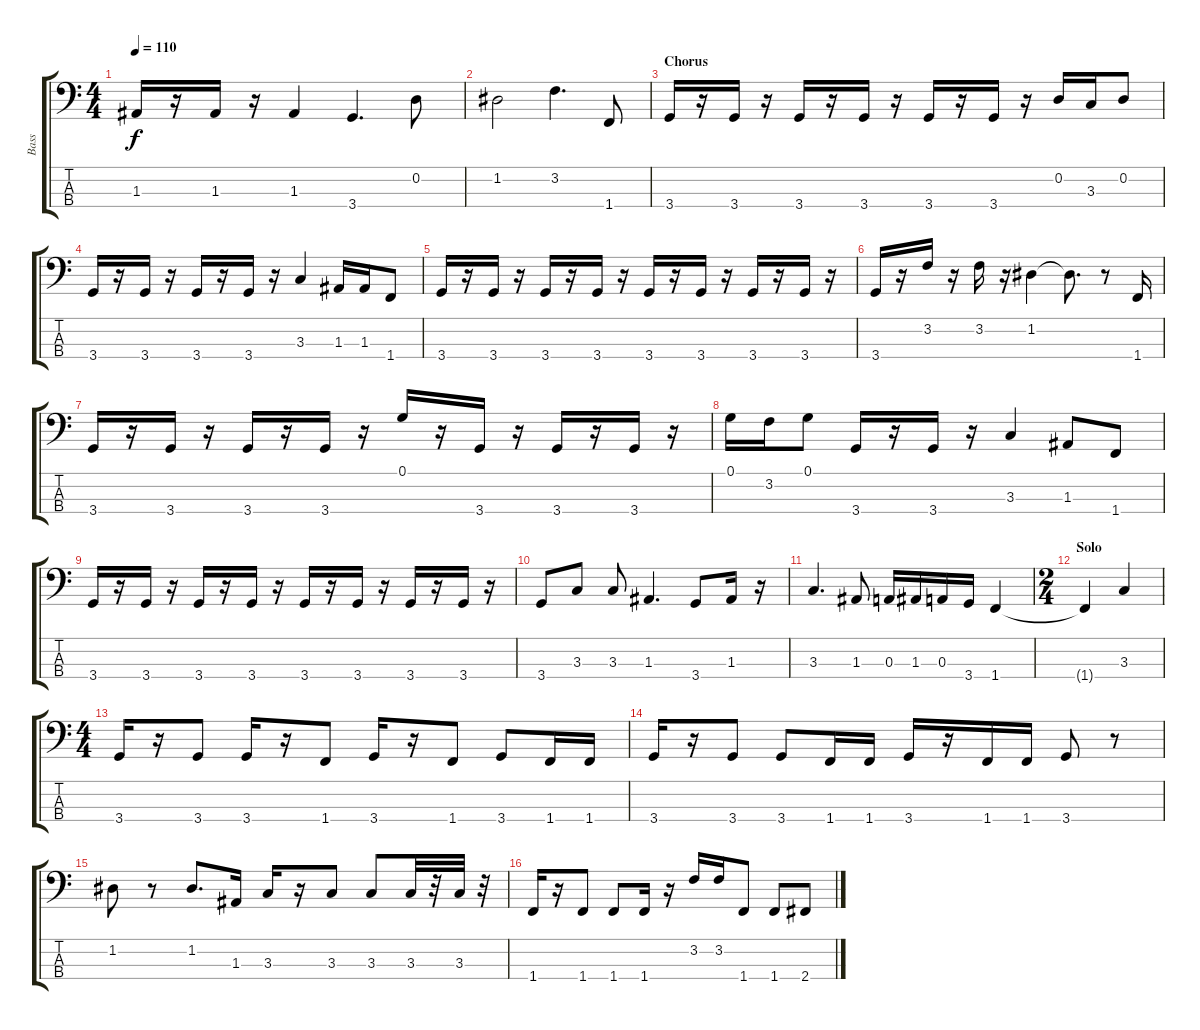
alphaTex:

\track ("Bass" "Bass") {instrument electricbassfinger}
\staff {score tabs}
\tuning (G2 D2 A1 E1) {hide}
\ts (4 4)
\tempo 110
\clef f4
\ks c
1.3.16{dy f} r.16 1.3.16 r.16 1.3.4 3.4.4{d} 0.2.8 |
1.2.2 3.2.4{d} 1.4.8 |
\section ("" "Chorus")
3.4.16 r.16 3.4.16 r.16 3.4.16 r.16 3.4.16 r.16 3.4.16 r.16 3.4.16 r.16 0.2.16 3.3.16 0.2.8 |
3.4.16 r.16 3.4.16 r.16 3.4.16 r.16 3.4.16 r.16 3.3.4 1.3.16 1.3.16 1.4.8 |
3.4.16 r.16 3.4.16 r.16 3.4.16 r.16 3.4.16 r.16 3.4.16 r.16 3.4.16 r.16 3.4.16 r.16 3.4.16 r.16 |
3.4.16 r.16 3.2.16 r.16 3.2.16 r.16 1.2.4 1.2{t}.8{d} r.8 1.4.16 |
3.4.16 r.16 3.4.16 r.16 3.4.16 r.16 3.4.16 r.16 0.1.16 r.16 3.4.16 r.16 3.4.16 r.16 3.4.16 r.16 |
0.1.16 3.2.16 0.1.8 3.4.16 r.16 3.4.16 r.16 3.3.4 1.3.8 1.4.8 |
3.4.16 r.16 3.4.16 r.16 3.4.16 r.16 3.4.16 r.16 3.4.16 r.16 3.4.16 r.16 3.4.16 r.16 3.4.16 r.16 |
3.4.8 3.3.8 3.3.8 1.3.4{d} 3.4.8 1.3.16 r.16 |
3.3.4{d} 1.3.8 0.3.16 1.3.16 0.3.16 3.4.16 1.4.4 |
\ts (2 4)
\section ("" "Solo")
1.4{t}.4 3.3.4 |
\ts (4 4)
3.4.16 r.16 3.4.8 3.4.16 r.16 1.4.8 3.4.16 r.16 1.4.8 3.4.8 1.4.16 1.4.16 |
3.4.16 r.16 3.4.8 3.4.8 1.4.16 1.4.16 3.4.16 r.16 1.4.16 1.4.16 3.4.8 r.8 |
1.2.8 r.8 1.2.8{d} 1.3.16 3.3.16 r.16 3.3.8 3.3.8 3.3.32 r.32 3.3.32 r.32 |
1.4.16 r.16 1.4.8 1.4.8 1.4.16 r.16 3.2.16 3.2.16 1.4.8 1.4.8 2.4.8
